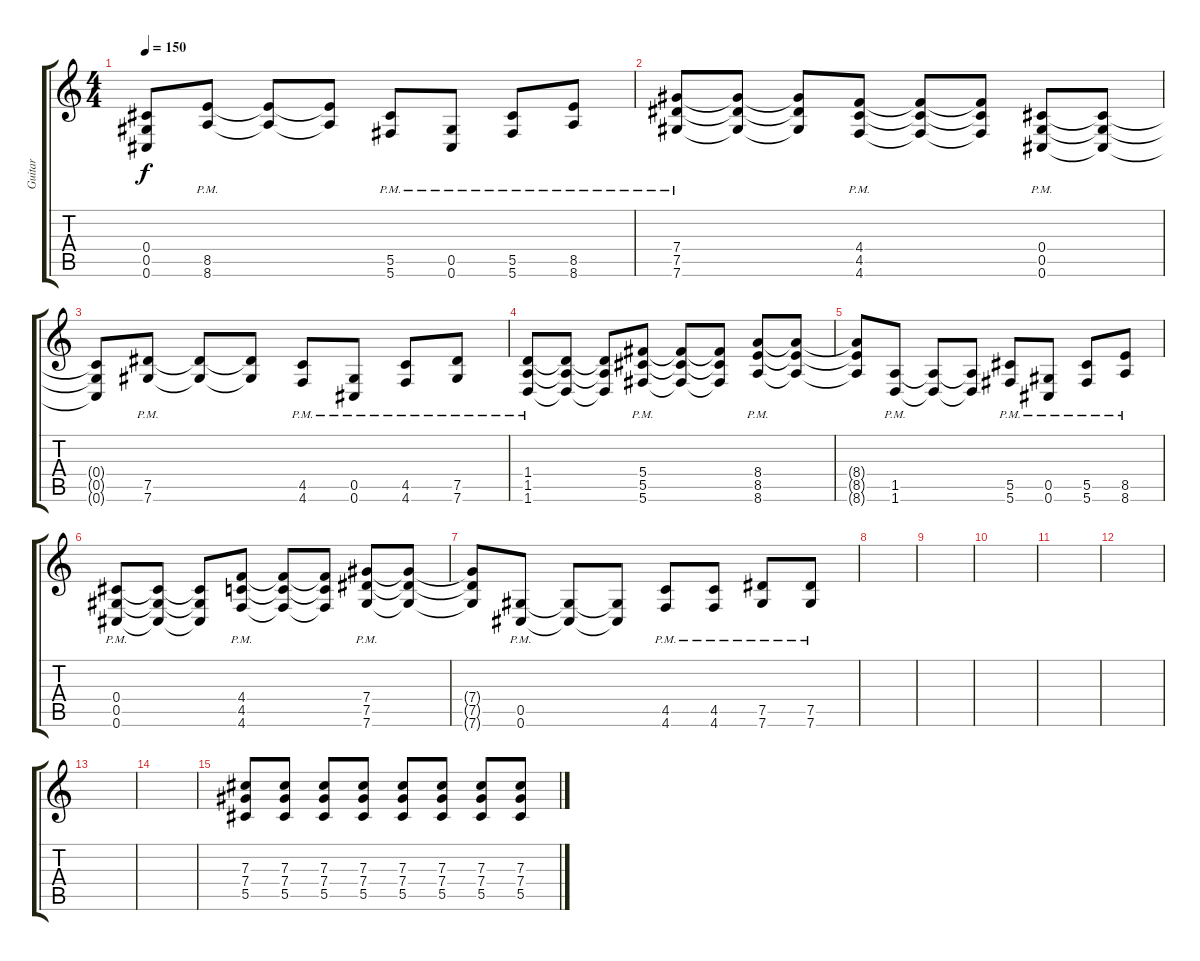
\track ("Guitar" "Guitar") {instrument distortionguitar}
\staff {score tabs}
\tuning (Eb4 Bb3 Gb3 Db3 Ab2 Db2) {hide}
\ts (4 4)
\tempo 150
\clef g2
\ks c
(0.4{t} 0.5{t} 0.6{t}).8{dy f} (8.5{pm} 8.6{pm}).8 (8.5{t} 8.6{t}).8 (8.5{t} 8.6{t}).8 (5.5{pm} 5.6{pm}).8 (0.5{pm} 0.6{pm}).8 (5.5{pm} 5.6{pm}).8 (8.5{pm} 8.6{pm}).8 |
(7.4{pm} 7.5{pm} 7.6{pm}).8 (7.4{t} 7.5{t} 7.6{t}).8 (7.4{t} 7.5{t} 7.6{t}).8 (4.4{pm} 4.5{pm} 4.6{pm}).8 (4.4{t} 4.5{t} 4.6{t}).8 (4.4{t} 4.5{t} 4.6{t}).8 (0.4{pm} 0.5{pm} 0.6{pm}).8 (0.4{t} 0.5{t} 0.6{t}).8 |
(0.4{t} 0.5{t} 0.6{t}).8 (7.5{pm} 7.6{pm}).8 (7.5{t} 7.6{t}).8 (7.5{t} 7.6{t}).8 (4.5{pm} 4.6{pm}).8 (0.5{pm} 0.6{pm}).8 (4.5{pm} 4.6{pm}).8 (7.5{pm} 7.6{pm}).8 |
(1.4{pm} 1.5{pm} 1.6{pm}).8 (1.4{t} 1.5{t} 1.6{t}).8 (1.4{t} 1.5{t} 1.6{t}).8 (5.4{pm} 5.5{pm} 5.6{pm}).8 (5.4{t} 5.5{t} 5.6{t}).8 (5.4{t} 5.5{t} 5.6{t}).8 (8.4{pm} 8.5{pm} 8.6{pm}).8 (8.4{t} 8.5{t} 8.6{t}).8 |
(8.4{t} 8.5{t} 8.6{t}).8 (1.5{pm} 1.6{pm}).8 (1.5{t} 1.6{t}).8 (1.5{t} 1.6{t}).8 (5.5{pm} 5.6{pm}).8 (0.5{pm} 0.6{pm}).8 (5.5{pm} 5.6{pm}).8 (8.5{pm} 8.6{pm}).8 |
(0.4{pm} 0.5{pm} 0.6{pm}).8 (0.4{t} 0.5{t} 0.6{t}).8 (0.4{t} 0.5{t} 0.6{t}).8 (4.4{pm} 4.5{pm} 4.6{pm}).8 (4.4{t} 4.5{t} 4.6{t}).8 (4.4{t} 4.5{t} 4.6{t}).8 (7.4{pm} 7.5{pm} 7.6{pm}).8 (7.4{t} 7.5{t} 7.6{t}).8 |
(7.4{t} 7.5{t} 7.6{t}).8 (0.5{pm} 0.6{pm}).8 (0.5{t} 0.6{t}).8 (0.5{t} 0.6{t}).8 (4.5{pm} 4.6{pm}).8 (4.5{pm} 4.6{pm}).8 (7.5{pm} 7.6{pm}).8 (7.5{pm} 7.6{pm}).8 |
|
|
|
|
|
|
|
(7.3 7.4 5.5).8 (7.3 7.4 5.5).8 (7.3 7.4 5.5).8 (7.3 7.4 5.5).8 (7.3 7.4 5.5).8 (7.3 7.4 5.5).8 (7.3 7.4 5.5).8 (7.3 7.4 5.5).8
